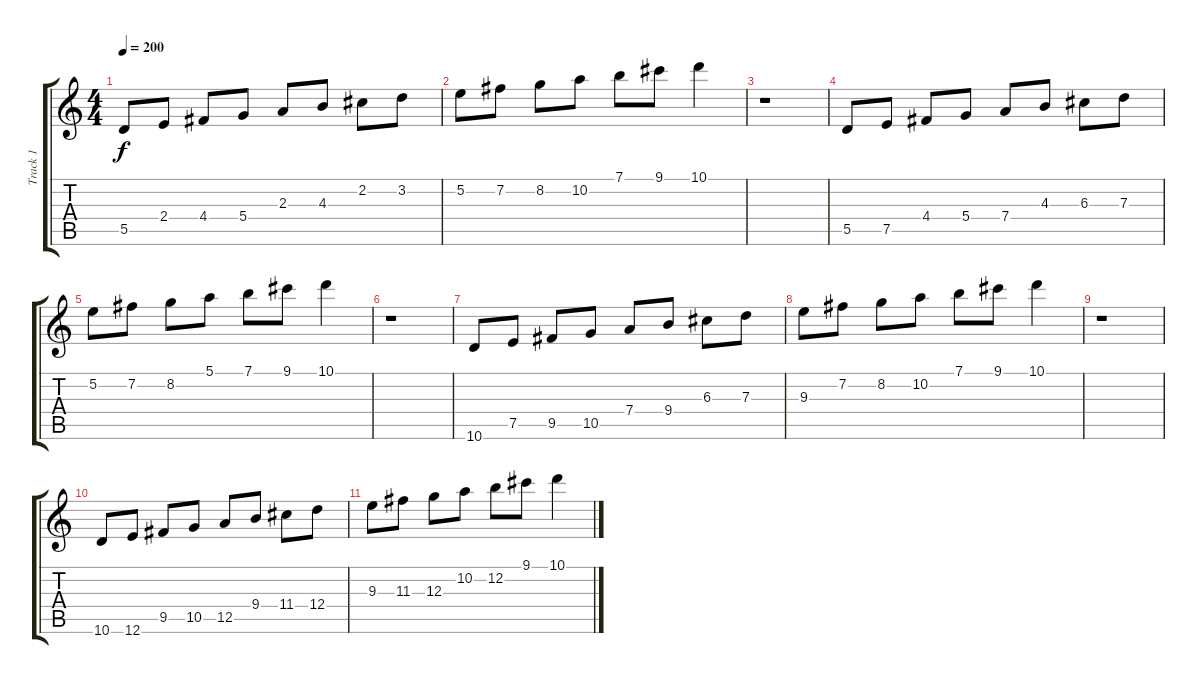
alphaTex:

\track ("Track 1" "Track 1") {instrument acousticguitarnylon}
\staff {score tabs}
\tuning (E4 B3 G3 D3 A2 E2) {hide}
\ts (4 4)
\tempo 200
\clef g2
\ks c
5.5.8{dy f instrument acousticguitarnylon} 2.4.8 4.4.8 5.4.8 2.3.8 4.3.8 2.2.8 3.2.8 |
5.2.8 7.2.8 8.2.8 10.2.8 7.1.8 9.1.8 10.1.4 |
r.1 |
5.5.8 7.5.8 4.4.8 5.4.8 7.4.8 4.3.8 6.3.8 7.3.8 |
5.2.8 7.2.8 8.2.8 5.1.8 7.1.8 9.1.8 10.1.4 |
r.1 |
10.6.8 7.5.8 9.5.8 10.5.8 7.4.8 9.4.8 6.3.8 7.3.8 |
9.3.8 7.2.8 8.2.8 10.2.8 7.1.8 9.1.8 10.1.4 |
r.1 |
10.6.8 12.6.8 9.5.8 10.5.8 12.5.8 9.4.8 11.4.8 12.4.8 |
9.3.8 11.3.8 12.3.8 10.2.8 12.2.8 9.1.8 10.1.4
